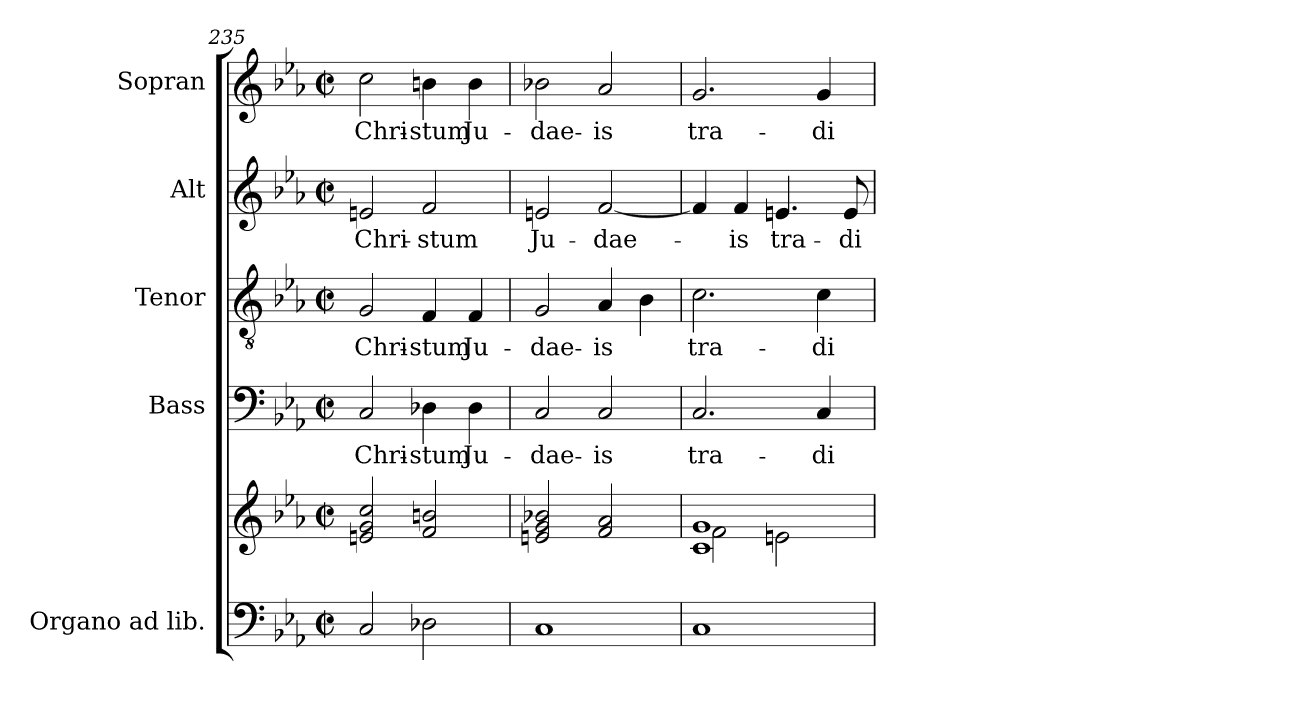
**kern	**kern	**kern	**text	**kern	**text	**kern	**text	**kern	**text
*part5	*part5	*part4	*part4	*part3	*part3	*part2	*part2	*part1	*part1
*staff6	*staff5	*staff4	*staff4	*staff3	*staff3	*staff2	*staff2	*staff1	*staff1
*I"Organo ad lib.	*	*I"Bass	*	*I"Tenor	*	*I"Alt	*	*I"Sopran	*
*	*	*I'B.	*	*I'T.	*	*I'A.	*	*I'S.	*
*clefF4	*clefG2	*clefF4	*	*clefGv2	*	*clefG2	*	*clefG2	*
*k[b-e-a-]	*k[b-e-a-]	*k[b-e-a-]	*	*k[b-e-a-]	*	*k[b-e-a-]	*	*k[b-e-a-]	*
*E-:	*E-:	*E-:	*	*E-:	*	*E-:	*	*E-:	*
*M2/2	*M2/2	*M2/2	*	*M2/2	*	*M2/2	*	*M2/2	*
*met(c|)	*met(c|)	*met(c|)	*	*met(c|)	*	*met(c|)	*	*met(c|)	*
=235	=235	=235	=235	=235	=235	=235	=235	=235	=235
!	!	!	!LO:LY:b	!	!LO:LY:b	!	!LO:LY:b	!	!LO:LY:b
2C/	2en/ 2g/ 2cc/	2C/	Chri-	2G/	Chri-	2en/	Chri-	2cc\	Chri-
!	!	!	!LO:LY:b	!	!LO:LY:b	!	!LO:LY:b	!	!LO:LY:b
2D-X\	2f/ 2bn/	4D-X\	-stum	4F/	-stum	2f/	-stum	4bn\	-stum
!	!	!	!LO:LY:b	!	!LO:LY:b	!	!	!	!LO:LY:b
.	.	4D-\	Ju-	4F/	Ju-	.	.	4b\	Ju-
=236	=236	=236	=236	=236	=236	=236	=236	=236	=236
!	!	!	!LO:LY:b	!	!LO:LY:b	!	!LO:LY:b	!	!LO:LY:b
1C	2en/ 2g/ 2b-X/	2C/	-dae-	2G/	-dae-	2en/	Ju-	2b-X\	-dae-
!	!	!	!LO:LY:b	!	!LO:LY:b	!	!LO:LY:b	!	!LO:LY:b
.	2f/ 2a-/	2C/	-is	4A-/	-is	[2f/	-dae-	2a-/	-is
.	.	.	.	4B-\	.	.	.	.	.
=237	=237	=237	=237	=237	=237	=237	=237	=237	=237
*	*^	*	*	*	*	*	*	*	*
!	!	!	!	!LO:LY:b	!	!LO:LY:b	!	!	!	!LO:LY:b
1C	1c 1g	2f\	2.C/	tra-	2.c\	tra-	4f/]	.	2.g/	tra-
!	!	!	!	!	!	!	!	!LO:LY:b	!	!
.	.	.	.	.	.	.	4f/	-is	.	.
!	!	!	!	!	!	!	!	!LO:LY:b	!	!
.	.	2en\	.	.	.	.	4.en/	tra-	.	.
!	!	!	!	!LO:LY:b	!	!LO:LY:b	!	!	!	!LO:LY:b
.	.	.	4C/	-di-	4c\	-di-	.	.	4g/	-di-
!	!	!	!	!	!	!	!	!LO:LY:b	!	!
.	.	.	.	.	.	.	8e/	-di-	.	.
*	*v	*v	*	*	*	*	*	*	*	*
=	=	=	=	=	=	=	=	=	=
*-	*-	*-	*-	*-	*-	*-	*-	*-	*-
